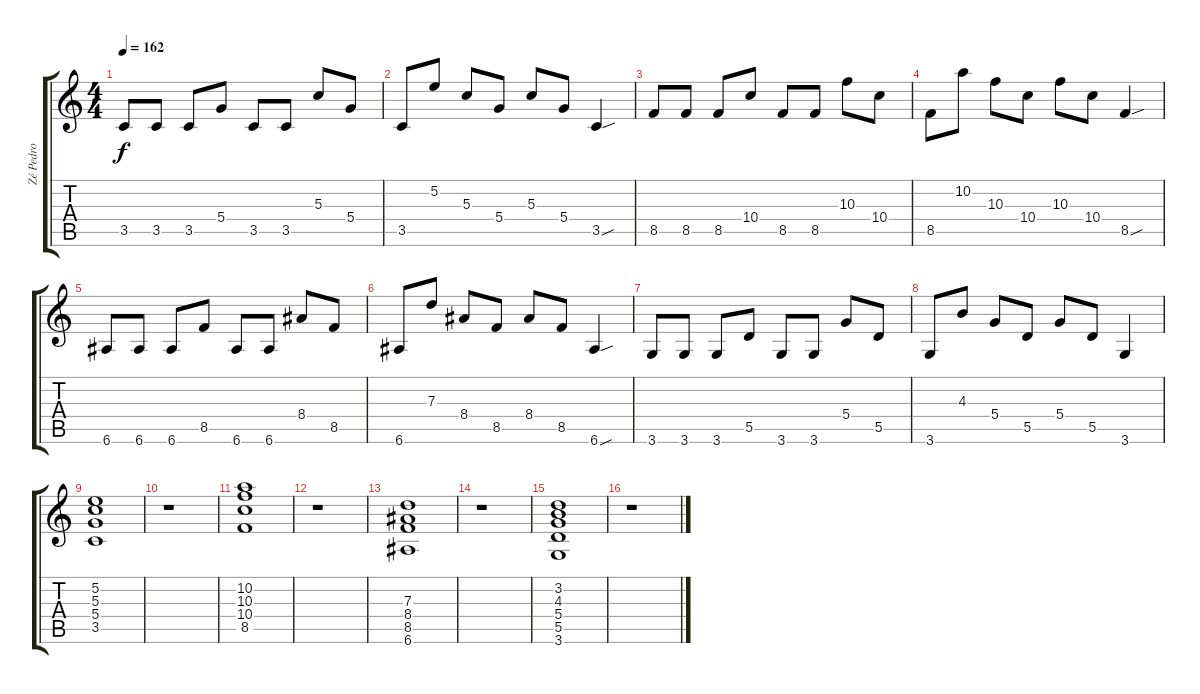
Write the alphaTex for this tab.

\track ("Zé Pedro" "Zé Pedro") {instrument overdrivenguitar}
\staff {score tabs}
\tuning (E4 B3 G3 D3 A2 E2) {hide}
\ts (4 4)
\tempo 162
\clef g2
\ks c
3.5.8{dy f} 3.5.8 3.5.8 5.4.8 3.5.8 3.5.8 5.3.8 5.4.8 |
3.5.8 5.2.8 5.3.8 5.4.8 5.3.8 5.4.8 3.5{sou}.4 |
8.5.8 8.5.8 8.5.8 10.4.8 8.5.8 8.5.8 10.3.8 10.4.8 |
8.5.8 10.2.8 10.3.8 10.4.8 10.3.8 10.4.8 8.5{sou}.4 |
6.6.8 6.6.8 6.6.8 8.5.8 6.6.8 6.6.8 8.4.8 8.5.8 |
6.6.8 7.3.8 8.4.8 8.5.8 8.4.8 8.5.8 6.6{sou}.4 |
3.6.8 3.6.8 3.6.8 5.5.8 3.6.8 3.6.8 5.4.8 5.5.8 |
3.6.8 4.3.8 5.4.8 5.5.8 5.4.8 5.5.8 3.6.4 |
(5.2 5.3 5.4 3.5).1 |
r.1 |
(10.2 10.3 10.4 8.5).1 |
r.1 |
(7.3 8.4 8.5 6.6).1 |
r.1 |
(3.2 4.3 5.4 5.5 3.6).1 |
r.1
